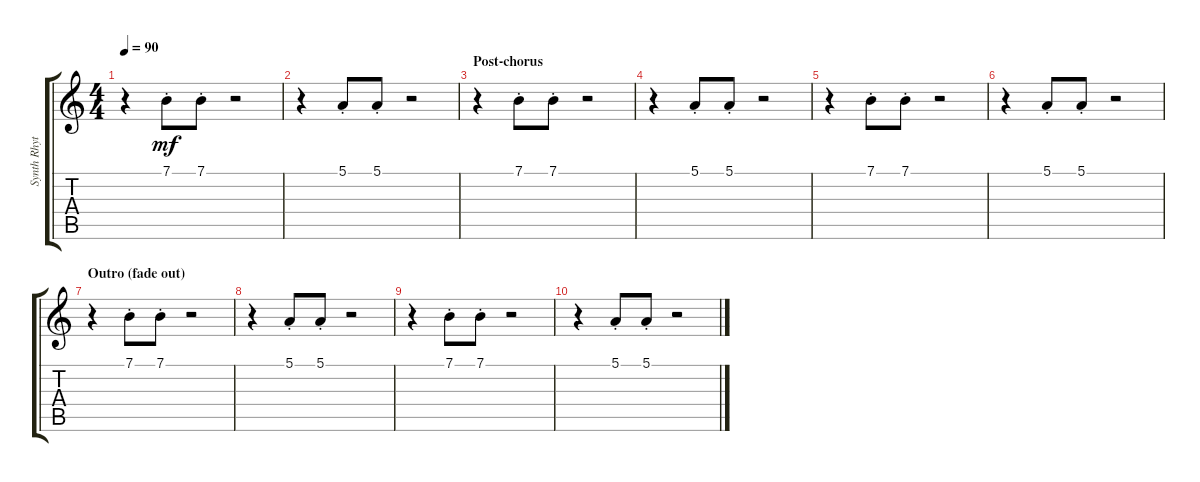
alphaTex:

\track ("Synth Rhythm" "Synth Rhyt") {instrument lead3calliope}
\staff {score tabs}
\tuning (E4 B3 G3 D3 A2 E2) {hide}
\ts (4 4)
\tempo 90
\clef g2
\ks c
r.4{dy mf} 7.1{st}.8 7.1{st}.8 r.2 |
r.4 5.1{st}.8 5.1{st}.8 r.2 |
\section ("" "Post-chorus")
r.4 7.1{st}.8 7.1{st}.8 r.2 |
r.4 5.1{st}.8 5.1{st}.8 r.2 |
r.4 7.1{st}.8 7.1{st}.8 r.2 |
r.4 5.1{st}.8 5.1{st}.8 r.2 |
\section ("" "Outro (fade out)")
r.4 7.1{st}.8 7.1{st}.8 r.2 |
r.4 5.1{st}.8 5.1{st}.8 r.2 |
r.4 7.1{st}.8 7.1{st}.8 r.2 |
r.4 5.1{st}.8 5.1{st}.8 r.2
